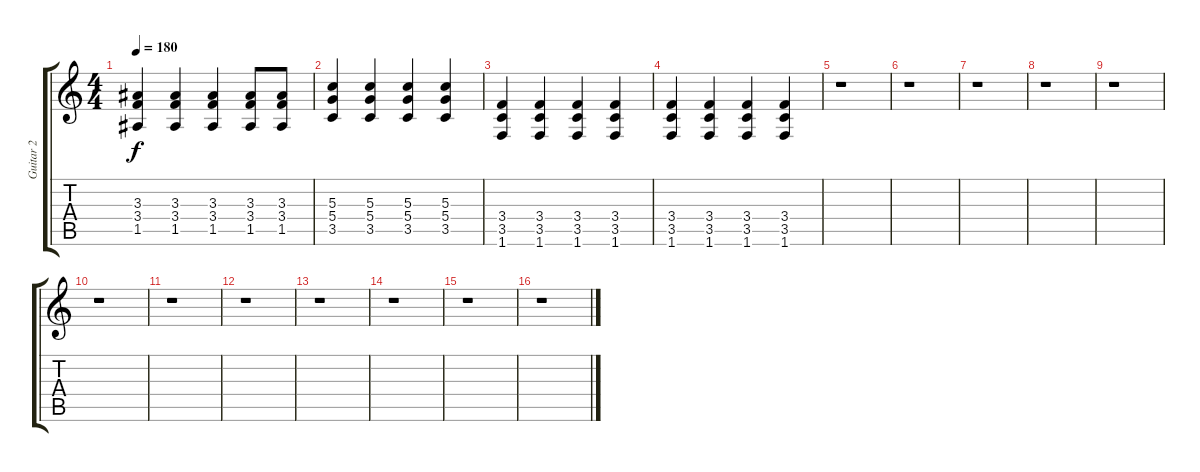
\track ("Guitar 2" "Guitar 2") {instrument overdrivenguitar}
\staff {score tabs}
\tuning (E4 B3 G3 D3 A2 E2) {hide}
\ts (4 4)
\tempo 180
\clef g2
\ks c
(3.3 3.4 1.5).4{dy f} (3.3 3.4 1.5).4 (3.3 3.4 1.5).4 (3.3 3.4 1.5).8 (3.3 3.4 1.5).8 |
(5.3 5.4 3.5).4 (5.3 5.4 3.5).4 (5.3 5.4 3.5).4 (5.3 5.4 3.5).4 |
(3.4 3.5 1.6).4 (3.4 3.5 1.6).4 (3.4 3.5 1.6).4 (3.4 3.5 1.6).4 |
(3.4 3.5 1.6).4 (3.4 3.5 1.6).4 (3.4 3.5 1.6).4 (3.4 3.5 1.6).4 |
r.1 |
r.1 |
r.1 |
r.1 |
r.1 |
r.1 |
r.1 |
r.1 |
r.1 |
r.1 |
r.1 |
r.1
